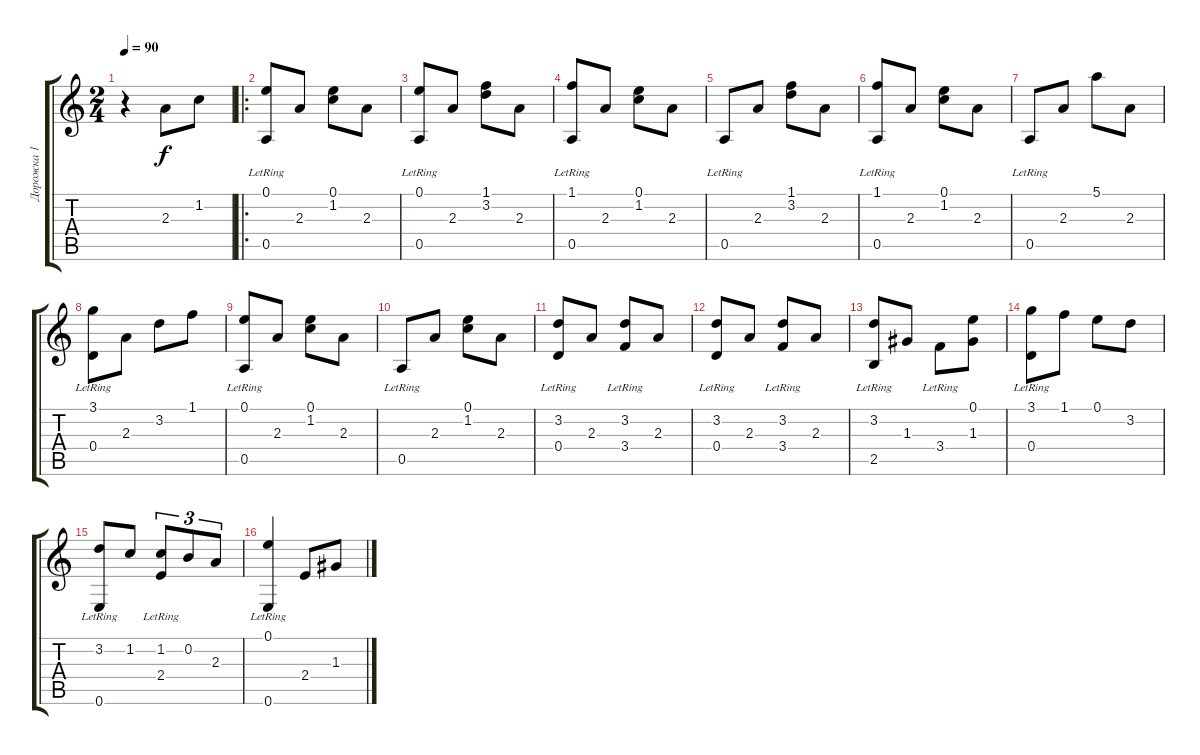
\track ("Дорожка 1" "Дорожка 1") {instrument acousticguitarnylon}
\staff {score tabs}
\tuning (E4 B3 G3 D3 A2 E2) {hide}
\ts (2 4)
\tempo 90
\clef g2
\ks c
r.4{dy f instrument acousticguitarnylon} 2.3.8 1.2.8 |
\ro
(0.1 0.5{lr}).8 2.3.8 (0.1 1.2).8 2.3.8 |
(0.1 0.5{lr}).8 2.3.8 (1.1 3.2).8 2.3.8 |
(1.1 0.5{lr}).8 2.3.8 (0.1 1.2).8 2.3.8 |
0.5{lr}.8 2.3.8 (1.1 3.2).8 2.3.8 |
(1.1 0.5{lr}).8 2.3.8 (0.1 1.2).8 2.3.8 |
0.5{lr}.8 2.3.8 5.1.8 2.3.8 |
(3.1 0.4{lr}).8 2.3.8 3.2.8 1.1.8 |
(0.1 0.5{lr}).8 2.3.8 (0.1 1.2).8 2.3.8 |
0.5{lr}.8 2.3.8 (0.1 1.2).8 2.3.8 |
(3.2 0.4{lr}).8 2.3.8 (3.2 3.4{lr}).8 2.3.8 |
(3.2 0.4{lr}).8 2.3.8 (3.2 3.4{lr}).8 2.3.8 |
(3.2 2.5{lr}).8 1.3.8 3.4{lr}.8 (0.1 1.3).8 |
(3.1 0.4{lr}).8 1.1.8 0.1.8 3.2.8 |
(3.2 0.6{lr}).8 1.2.8 (1.2 2.4{lr}).8{tu (3 2)} 0.2.8{tu (3 2)} 2.3.8{tu (3 2)} |
(0.1 0.6{lr}).4 2.4.8 1.3.8
